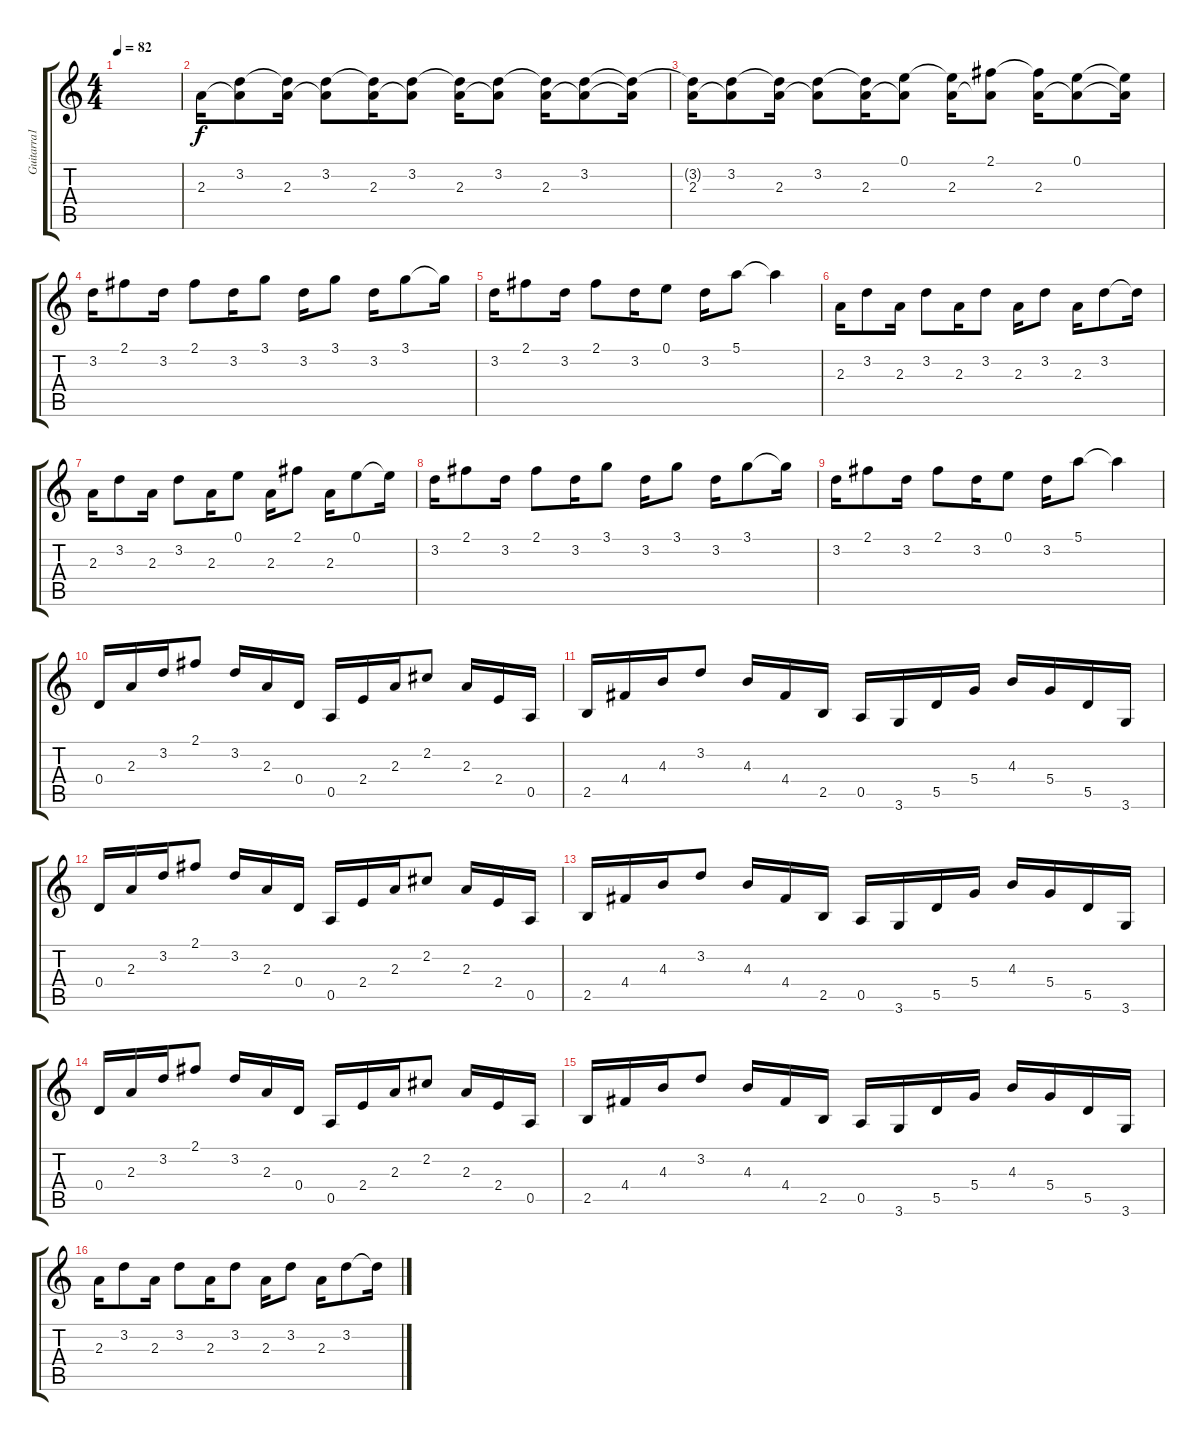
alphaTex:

\track ("Guitarra1" "Guitarra1") {instrument acousticguitarsteel}
\staff {score tabs}
\tuning (E4 B3 G3 D3 A2 E2) {hide}
\ts (4 4)
\tempo 82
\clef g2
\ks c
|
2.3.16 (3.2 2.3{t}).8 (3.2{t} 2.3).16 (3.2 2.3{t}).8 (3.2{t} 2.3).16 (3.2 2.3{t}).8 (3.2{t} 2.3).16 (3.2 2.3{t}).8 (3.2{t} 2.3).16 (3.2 2.3{t}).8 (3.2{t} 2.3{t}).16 |
(3.2{t} 2.3).16 (3.2 2.3{t}).8 (3.2{t} 2.3).16 (3.2 2.3{t}).8 (3.2{t} 2.3).16 (0.1 2.3{t}).8 (0.1{t} 2.3).16 (2.1 2.3{t}).8 (2.1{t} 2.3).16 (0.1 2.3{t}).8 (0.1{t} 2.3{t}).16 |
3.2.16 2.1.8 3.2.16 2.1.8 3.2.16 3.1.8 3.2.16 3.1.8 3.2.16 3.1.8 3.1{t}.16 |
3.2.16 2.1.8 3.2.16 2.1.8 3.2.16 0.1.8 3.2.16 5.1.8 5.1{t}.4 |
2.3.16 3.2.8 2.3.16 3.2.8 2.3.16 3.2.8 2.3.16 3.2.8 2.3.16 3.2.8 3.2{t}.16 |
2.3.16 3.2.8 2.3.16 3.2.8 2.3.16 0.1.8 2.3.16 2.1.8 2.3.16 0.1.8 0.1{t}.16 |
3.2.16 2.1.8 3.2.16 2.1.8 3.2.16 3.1.8 3.2.16 3.1.8 3.2.16 3.1.8 3.1{t}.16 |
3.2.16 2.1.8 3.2.16 2.1.8 3.2.16 0.1.8 3.2.16 5.1.8 5.1{t}.4 |
0.4.16 2.3.16 3.2.16 2.1.8 3.2.16 2.3.16 0.4.16 0.5.16 2.4.16 2.3.16 2.2.8 2.3.16 2.4.16 0.5.16 |
2.5.16 4.4.16 4.3.16 3.2.8 4.3.16 4.4.16 2.5.16 0.5.16 3.6.16 5.5.16 5.4.16 4.3.16 5.4.16 5.5.16 3.6.16 |
0.4.16 2.3.16 3.2.16 2.1.8 3.2.16 2.3.16 0.4.16 0.5.16 2.4.16 2.3.16 2.2.8 2.3.16 2.4.16 0.5.16 |
2.5.16 4.4.16 4.3.16 3.2.8 4.3.16 4.4.16 2.5.16 0.5.16 3.6.16 5.5.16 5.4.16 4.3.16 5.4.16 5.5.16 3.6.16 |
0.4.16 2.3.16 3.2.16 2.1.8 3.2.16 2.3.16 0.4.16 0.5.16 2.4.16 2.3.16 2.2.8 2.3.16 2.4.16 0.5.16 |
2.5.16 4.4.16 4.3.16 3.2.8 4.3.16 4.4.16 2.5.16 0.5.16 3.6.16 5.5.16 5.4.16 4.3.16 5.4.16 5.5.16 3.6.16 |
2.3.16 3.2.8 2.3.16 3.2.8 2.3.16 3.2.8 2.3.16 3.2.8 2.3.16 3.2.8 3.2{t}.16
